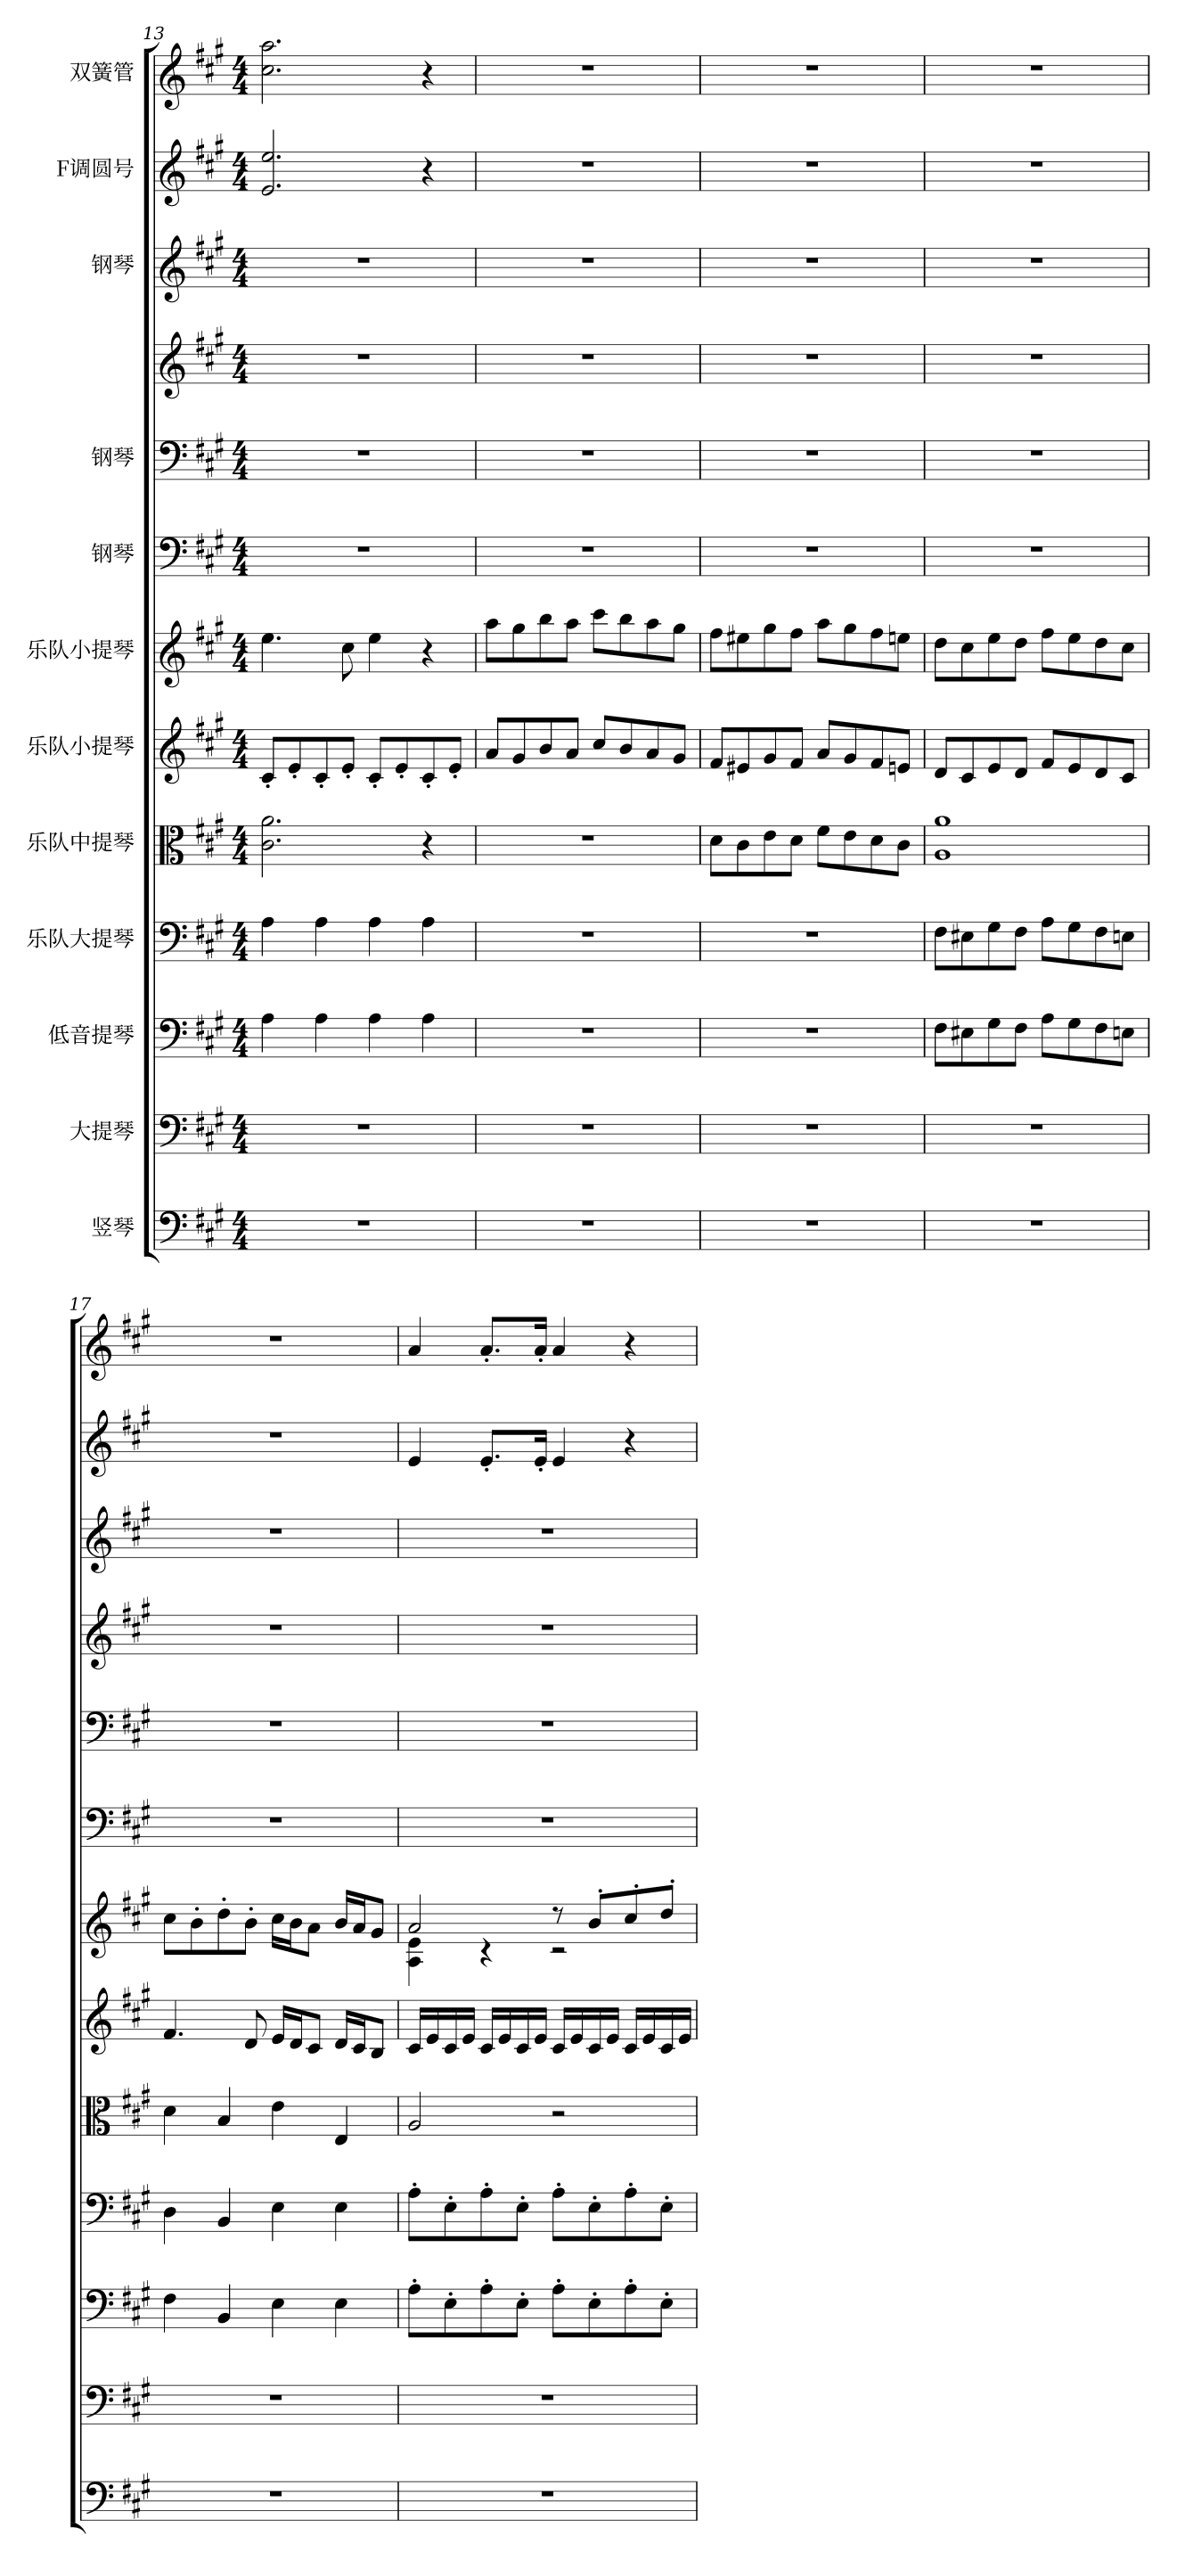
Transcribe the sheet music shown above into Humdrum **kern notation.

**kern	**kern	**kern	**kern	**kern	**kern	**kern	**kern	**kern	**kern	**kern	**kern	**kern
*part12	*part11	*part10	*part9	*part8	*part7	*part6	*part5	*part4	*part4	*part3	*part2	*part1
*staff13	*staff12	*staff11	*staff10	*staff9	*staff8	*staff7	*staff6	*staff5	*staff4	*staff3	*staff2	*staff1
*I"竖琴	*I"大提琴	*I"低音提琴	*I"乐队大提琴	*I"乐队中提琴	*I"乐队小提琴	*I"乐队小提琴	*I"钢琴	*I"钢琴	*	*I"钢琴	*I"F调圆号	*I"双簧管
*clefF4	*clefF4	*clefF4	*clefF4	*clefC3	*clefG2	*clefG2	*clefF4	*clefF4	*clefG2	*clefG2	*clefG2	*clefG2
*	*	*ITrd7c12	*	*	*	*	*	*	*	*	*ITrd4c7	*
*k[f#c#g#]	*k[f#c#g#]	*k[f#c#g#]	*k[f#c#g#]	*k[f#c#g#]	*k[f#c#g#]	*k[f#c#g#]	*k[f#c#g#]	*k[f#c#g#]	*k[f#c#g#]	*k[f#c#g#]	*k[f#c#]	*k[f#c#g#]
*M4/4	*M4/4	*M4/4	*M4/4	*M4/4	*M4/4	*M4/4	*M4/4	*M4/4	*M4/4	*M4/4	*M4/4	*M4/4
=13	=13	=13	=13	=13	=13	=13	=13	=13	=13	=13	=13	=13
1r	1r	4AA\	4A\	2.c#\ 2.a\	8c#'/L	4.ee\	1r	1r	1r	1r	2.A/ 2.a/	2.cc#\ 2.aa\
.	.	.	.	.	8e'/	.	.	.	.	.	.	.
.	.	4AA\	4A\	.	8c#'/	.	.	.	.	.	.	.
.	.	.	.	.	8e'/J	8cc#\	.	.	.	.	.	.
.	.	4AA\	4A\	.	8c#'/L	4ee\	.	.	.	.	.	.
.	.	.	.	.	8e'/	.	.	.	.	.	.	.
.	.	4AA\	4A\	4r	8c#'/	4r	.	.	.	.	4r	4r
.	.	.	.	.	8e'/J	.	.	.	.	.	.	.
=14	=14	=14	=14	=14	=14	=14	=14	=14	=14	=14	=14	=14
1r	1r	1r	1r	1r	8a/L	8aa\L	1r	1r	1r	1r	1r	1r
.	.	.	.	.	8g#/	8gg#\	.	.	.	.	.	.
.	.	.	.	.	8b/	8bb\	.	.	.	.	.	.
.	.	.	.	.	8a/J	8aa\J	.	.	.	.	.	.
.	.	.	.	.	8cc#/L	8ccc#\L	.	.	.	.	.	.
.	.	.	.	.	8b/	8bb\	.	.	.	.	.	.
.	.	.	.	.	8a/	8aa\	.	.	.	.	.	.
.	.	.	.	.	8g#/J	8gg#\J	.	.	.	.	.	.
!!LO:PB:g=z
=15	=15	=15	=15	=15	=15	=15	=15	=15	=15	=15	=15	=15
1r	1r	1r	1r	8d\L	8f#/L	8ff#\L	1r	1r	1r	1r	1r	1r
.	.	.	.	8c#\	8e#X/	8ee#X\	.	.	.	.	.	.
.	.	.	.	8e\	8g#/	8gg#\	.	.	.	.	.	.
.	.	.	.	8d\J	8f#/J	8ff#\J	.	.	.	.	.	.
.	.	.	.	8f#\L	8a/L	8aa\L	.	.	.	.	.	.
.	.	.	.	8e\	8g#/	8gg#\	.	.	.	.	.	.
.	.	.	.	8d\	8f#/	8ff#\	.	.	.	.	.	.
.	.	.	.	8c#\J	8en/J	8een\J	.	.	.	.	.	.
=16	=16	=16	=16	=16	=16	=16	=16	=16	=16	=16	=16	=16
1r	1r	8FF#\L	8F#\L	1A 1a	8d/L	8dd\L	1r	1r	1r	1r	1r	1r
.	.	8EE#X\	8E#X\	.	8c#/	8cc#\	.	.	.	.	.	.
.	.	8GG#\	8G#\	.	8e/	8ee\	.	.	.	.	.	.
.	.	8FF#\J	8F#\J	.	8d/J	8dd\J	.	.	.	.	.	.
.	.	8AA\L	8A\L	.	8f#/L	8ff#\L	.	.	.	.	.	.
.	.	8GG#\	8G#\	.	8e/	8ee\	.	.	.	.	.	.
.	.	8FF#\	8F#\	.	8d/	8dd\	.	.	.	.	.	.
.	.	8EEn\J	8En\J	.	8c#/J	8cc#\J	.	.	.	.	.	.
=17	=17	=17	=17	=17	=17	=17	=17	=17	=17	=17	=17	=17
1r	1r	4FF#\	4D\	4d\	4.f#/	8cc#\L	1r	1r	1r	1r	1r	1r
.	.	.	.	.	.	8b'\	.	.	.	.	.	.
.	.	4BBB/	4BB/	4B/	.	8dd'\	.	.	.	.	.	.
.	.	.	.	.	8d/	8b'\J	.	.	.	.	.	.
.	.	4EE\	4E\	4e\	16e/LL	16cc#\LL	.	.	.	.	.	.
.	.	.	.	.	16d/J	16b\J	.	.	.	.	.	.
.	.	.	.	.	8c#/J	8a\J	.	.	.	.	.	.
.	.	4EE\	4E\	4E/	16d/LL	16b/LL	.	.	.	.	.	.
.	.	.	.	.	16c#/J	16a/J	.	.	.	.	.	.
.	.	.	.	.	8B/J	8g#/J	.	.	.	.	.	.
!!LO:PB:g=z
=18	=18	=18	=18	=18	=18	=18	=18	=18	=18	=18	=18	=18
*	*	*	*	*	*	*^	*	*	*	*	*	*
1r	1r	8AA'\L	8A'\L	2A/	16c#/LL	2a/	4A\ 4e\	1r	1r	1r	1r	4A/	4a/
.	.	.	.	.	16e/	.	.	.	.	.	.	.	.
.	.	8EE'\	8E'\	.	16c#/	.	.	.	.	.	.	.	.
.	.	.	.	.	16e/JJ	.	.	.	.	.	.	.	.
.	.	8AA'\	8A'\	.	16c#/LL	.	4r	.	.	.	.	8.A'/L	8.a'/L
.	.	.	.	.	16e/	.	.	.	.	.	.	.	.
.	.	8EE'\J	8E'\J	.	16c#/	.	.	.	.	.	.	.	.
.	.	.	.	.	16e/JJ	.	.	.	.	.	.	16A'/Jk	16a'/Jk
.	.	8AA'\L	8A'\L	2r	16c#/LL	8r	2r	.	.	.	.	4A/	4a/
.	.	.	.	.	16e/	.	.	.	.	.	.	.	.
.	.	8EE'\	8E'\	.	16c#/	8b'/L	.	.	.	.	.	.	.
.	.	.	.	.	16e/JJ	.	.	.	.	.	.	.	.
.	.	8AA'\	8A'\	.	16c#/LL	8cc#'/	.	.	.	.	.	4r	4r
.	.	.	.	.	16e/	.	.	.	.	.	.	.	.
.	.	8EE'\J	8E'\J	.	16c#/	8dd'/J	.	.	.	.	.	.	.
.	.	.	.	.	16e/JJ	.	.	.	.	.	.	.	.
*	*	*	*	*	*	*v	*v	*	*	*	*	*	*
=	=	=	=	=	=	=	=	=	=	=	=	=
*-	*-	*-	*-	*-	*-	*-	*-	*-	*-	*-	*-	*-
